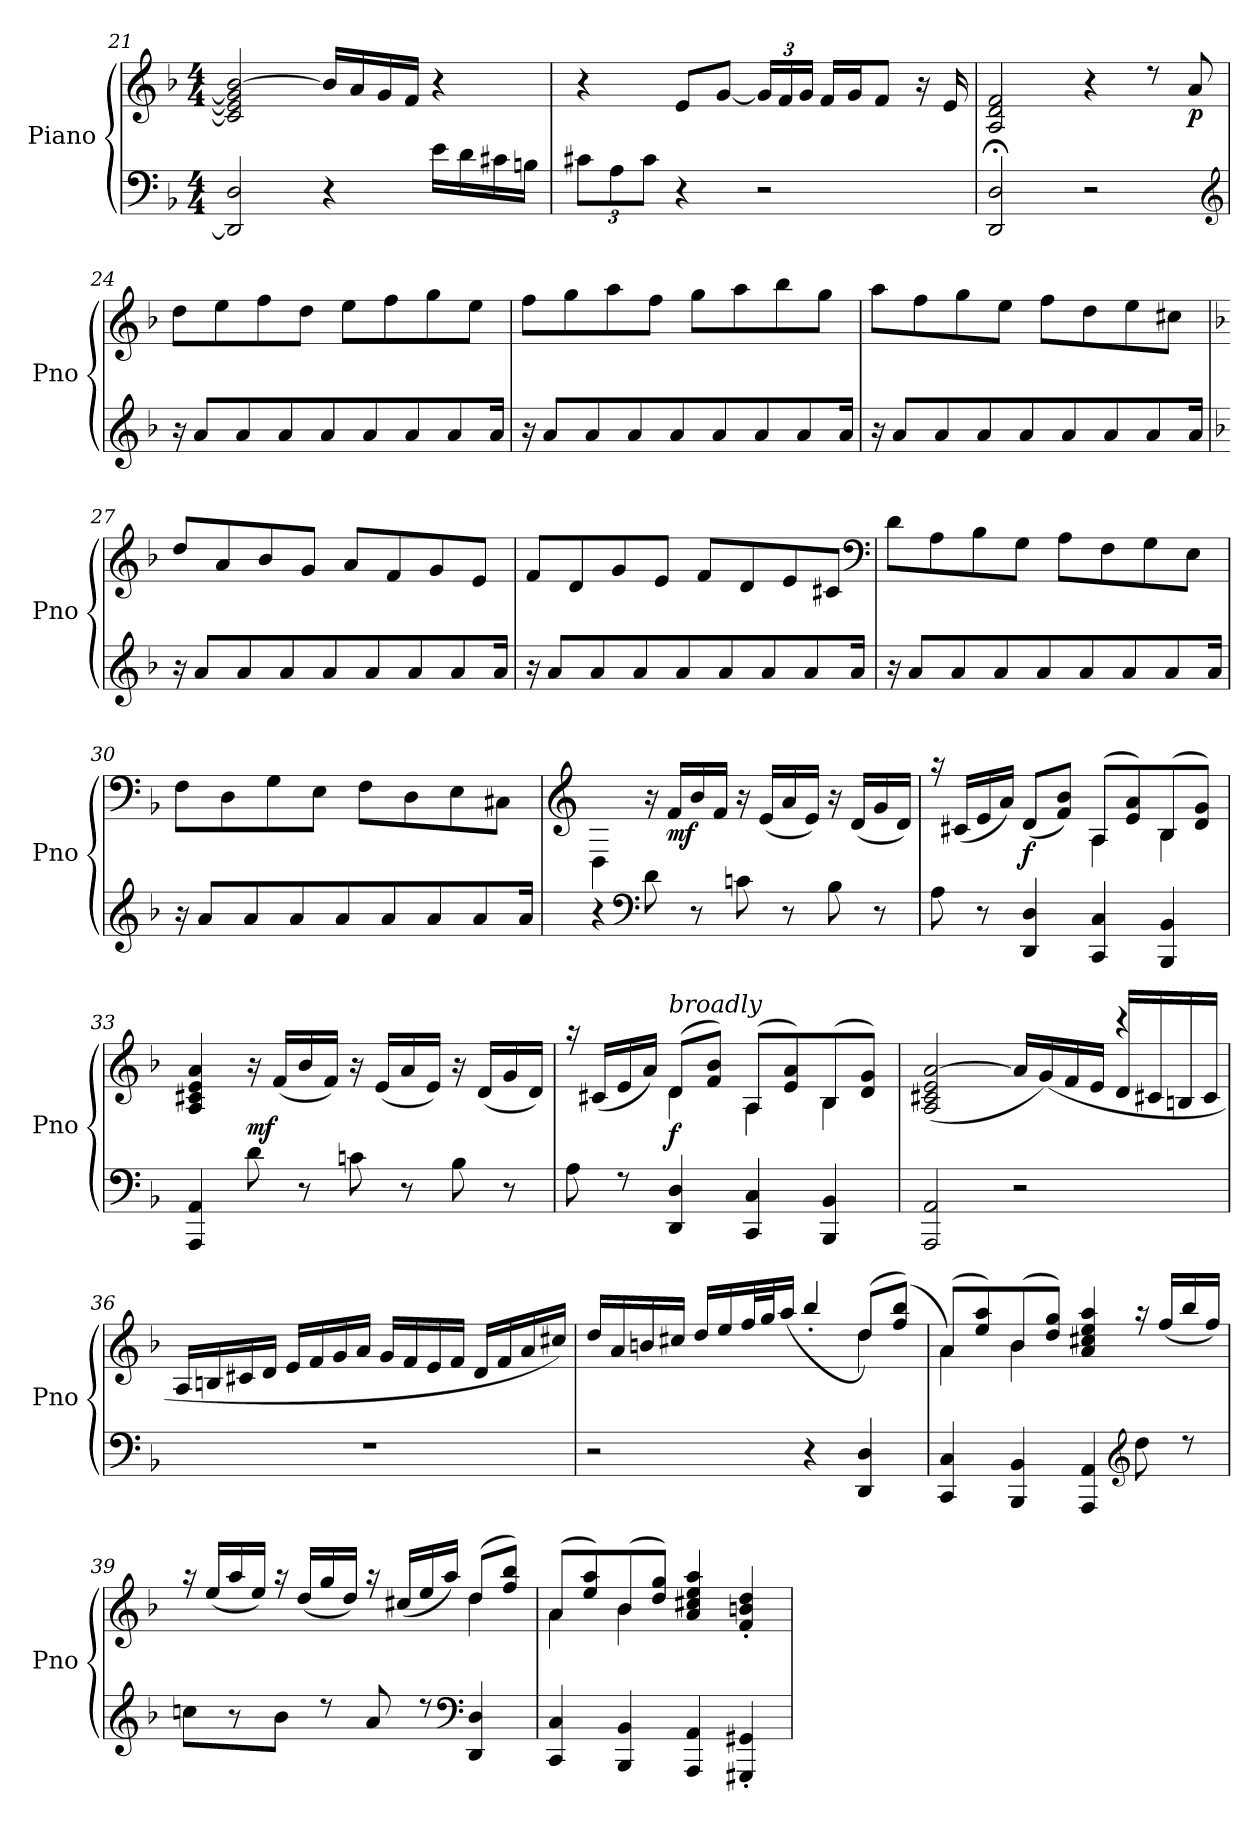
**kern	**kern	**dynam
*part1	*part1	*part1
*staff2	*staff1	*staff1/2
*I"Piano	*	*
*I'Pno	*	*
*clefF4	*clefG2	*
*k[b-]	*k[b-]	*
*M4/4	*M4/4	*
=21	=21	=21
2DD/] 2D/	2c#/] 2e/] 2g/] [<2b-/	.
4r	16b-/LL]	.
.	16a/	.
.	16g/	.
.	16f/JJ	.
16e\LL	4r	.
16d\	.	.
16c#X\	.	.
16Bn\JJ	.	.
=22	=22	=22
12c#X\L	4r	.
12A\	.	.
12c#\J	.	.
4r	8e/L	.
.	[<8g/J	.
2r	24g/LL]	.
.	24f/	.
.	24g/JJ	.
.	16f/LL	.
.	16g/J	.
.	8f/J	.
.	16r	.
.	16e/	.
!!LO:LB:g=z
=23	=23	=23
2DD/;< 2D/;<	2A/ 2d/ 2f/	.
2rE	4r	.
.	8rcc	.
!	!	!LO:DY:b
.	8a/	p
*clefG2	*	*
=24	=24	=24
16r	8dd\L	.
8a/L	.	.
.	8ee\	.
8a/	.	.
.	8ff\	.
8a/	.	.
.	8dd\J	.
8a/	.	.
.	8ee\L	.
8a/	.	.
.	8ff\	.
8a/	.	.
.	8gg\	.
8a/	.	.
.	8ee\J	.
16a/Jk	.	.
=25	=25	=25
16r	8ff\L	.
8a/L	.	.
.	8gg\	.
8a/	.	.
.	8aa\	.
8a/	.	.
.	8ff\J	.
8a/	.	.
.	8gg\L	.
8a/	.	.
.	8aa\	.
8a/	.	.
.	8bb-\	.
8a/	.	.
.	8gg\J	.
16a/Jk	.	.
=26	=26	=26
16r	8aa\L	.
8a/L	.	.
.	8ff\	.
8a/	.	.
.	8gg\	.
8a/	.	.
.	8ee\J	.
8a/	.	.
.	8ff\L	.
8a/	.	.
.	8dd\	.
8a/	.	.
.	8ee\	.
8a/	.	.
.	8cc#X\J	.
16a/Jk	.	.
!!LO:PB:g=z
=27	=27	=27
*k[b-]	*k[b-]	*
16r	8dd/L	.
8a/L	.	.
.	8a/	.
8a/	.	.
.	8b-/	.
8a/	.	.
.	8g/J	.
8a/	.	.
.	8a/L	.
8a/	.	.
.	8f/	.
8a/	.	.
.	8g/	.
8a/	.	.
.	8e/J	.
16a/Jk	.	.
=28	=28	=28
16r	8f/L	.
8a/L	.	.
.	8d/	.
8a/	.	.
.	8g/	.
8a/	.	.
.	8e/J	.
8a/	.	.
.	8f/L	.
8a/	.	.
.	8d/	.
8a/	.	.
.	8e/	.
8a/	.	.
.	8c#X/J	.
16a/Jk	.	.
*	*clefF4	*
=29	=29	=29
16r	8d\L	.
8a/L	.	.
.	8A\	.
8a/	.	.
.	8B-\	.
8a/	.	.
.	8G\J	.
8a/	.	.
.	8A\L	.
8a/	.	.
.	8F\	.
8a/	.	.
.	8G\	.
8a/	.	.
.	8E\J	.
16a/Jk	.	.
=30	=30	=30
16r	8F\L	.
8a/L	.	.
.	8D\	.
8a/	.	.
.	8G\	.
8a/	.	.
.	8E\J	.
8a/	.	.
.	8F\L	.
8a/	.	.
.	8D\	.
8a/	.	.
.	8E\	.
8a/	.	.
.	8C#X\J	.
16a/Jk	.	.
!!LO:LB:g=z
=31	=31	=31
*	*clefG2	*
4r	4D\	.
*clefF4	*	*
8d\	16ra	.
!	!	!LO:DY:b
.	16f/LL	mf
8r	16b-/	.
.	16f/JJ	.
8cn\	16r	.
.	(<16e/LL	.
8r	16a/	.
.	16e/JJ)	.
8B-\	16r	.
.	(<16d/LL	.
8r	16g/	.
.	16d/JJ)	.
=32	=32	=32
*	*^	*
8A\	16raa	2ryy	.
.	(>16c#X/LL	.	.
8r	16e/	.	.
.	16a/JJ)	.	.
!	!	!	!LO:DY:b
4DD/ 4D/	(>8d/L	.	f
.	8f/ 8b-/J)	.	.
4CC/ 4C/	(>8A/L	4A\	.
.	8e/ 8a/)	.	.
4BBB-/ 4BB-/	(>8B-/	4B-\	.
.	8d/ 8g/J)	.	.
*	*v	*v	*
=33	=33	=33
4AAA/ 4AA/	4A/ 4c#X/ 4e/ 4a/	.
!	!	!LO:DY:a=2
8d\	16r	mf
.	(<16f/LL	.
8r	16b-/	.
.	16f/JJ)	.
8cn\	16r	.
.	(<16e/LL	.
8r	16a/	.
.	16e/JJ)	.
8B-\	16r	.
.	(<16d/LL	.
8r	16g/	.
.	16d/JJ)	.
!!LO:LB:g=z
=34	=34	=34
*	*^	*
8A\	16raa	4ryy	.
.	(>16c#X/LL	.	.
8rE	16e/	.	.
.	16a/JJ)	.	.
!	!LO:TX:a:i:t=broadly	!	!
!	!	!	!LO:DY:b
4DD/ 4D/	(>8d/L	4d\	f
.	8f/ 8b-/J)	.	.
4CC/ 4C/	(>8A/L	4A\	.
.	8e/ 8a/)	.	.
4BBB-/ 4BB-/	(>8B-/	4B-\	.
.	8d/ 8g/J)	.	.
=35	=35	=35	=35
2AAA/ 2AA/	(>2A/ 2c#X/ 2e/ [>2a/	2.ryy	.
2r	16a/LL]	.	.
.	(>16g/)	.	.
.	16f/	.	.
.	16e/JJ	.	.
.	16d/LL	4rccc	.
.	16c#X/	.	.
.	16Bn/	.	.
.	16c#/JJ	.	.
*	*v	*v	*
=36	=36	=36
1rF	16A/LL	.
.	16Bn/	.
.	16c#X/	.
.	16d/JJ	.
.	16e/LL	.
.	16f/	.
.	16g/	.
.	16a/JJ	.
.	16g/LL	.
.	16f/	.
.	16e/	.
.	16f/JJ	.
.	16d/LL	.
.	16f/	.
.	16a/	.
.	16cc#X/JJ)	.
!!LO:LB:g=z
=37	=37	=37
*	*^	*
2rE	16dd/LL	2.ryy	.
.	16a/	.	.
.	16bn/	.	.
.	16cc#X/JJ	.	.
.	16dd/LL	.	.
.	16ee/	.	.
.	32ff/L	.	.
.	32gg/J	.	.
.	(>16aa/JJ	.	.
4r	4bb-'>/	.	.
4DD/ 4D/	(>8dd/L)	4dd\	.
.	(>8ff/ 8bb-/J)	.	.
=38	=38	=38	=38
4CC/ 4C/	(>8a/L)	4a\	.
.	8ee/ 8aa/)	.	.
4BBB-/ 4BB-/	(>8b-/	4b-\	.
.	8dd/ 8gg/J)	.	.
4AAA/ 4AA/	4a/ 4cc#X/ 4ee/ 4aa/	2ryy	.
*clefG2	*	*	*
8dd\	16raa	.	.
.	(>16ff/LL	.	.
8rcc	16bb-/	.	.
.	16ff/JJ)	.	.
=39	=39	=39	=39
8ccn\L	16raa	2.ryy	.
.	(>16ee/LL	.	.
8r	16aa/	.	.
.	16ee/JJ)	.	.
8b-\J	16raa	.	.
.	(>16dd/LL	.	.
8rcc	16gg/	.	.
.	16dd/JJ)	.	.
8a/	16raa	.	.
.	(>16cc#X/LL	.	.
8rcc	16ee/	.	.
.	16aa/JJ)	.	.
*clefF4	*	*	*
4DD/ 4D/	(>8dd/L	4dd\	.
.	8ff/ 8bb-/J)	.	.
=40	=40	=40	=40
4CC/ 4C/	(>8a/L	4a\	.
.	8ee/ 8aa/)	.	.
4BBB-/ 4BB-/	(>8b-/	4b-\	.
.	8dd/ 8gg/J)	.	.
4AAA/ 4AA/	4a/ 4cc#X/ 4ee/ 4aa/	2ryy	.
4GGG#X/'> 4GG#X/'>	4f/'> 4bn/'> 4dd/'>	.	.
*	*v	*v	*
=	=	=
*-	*-	*-
